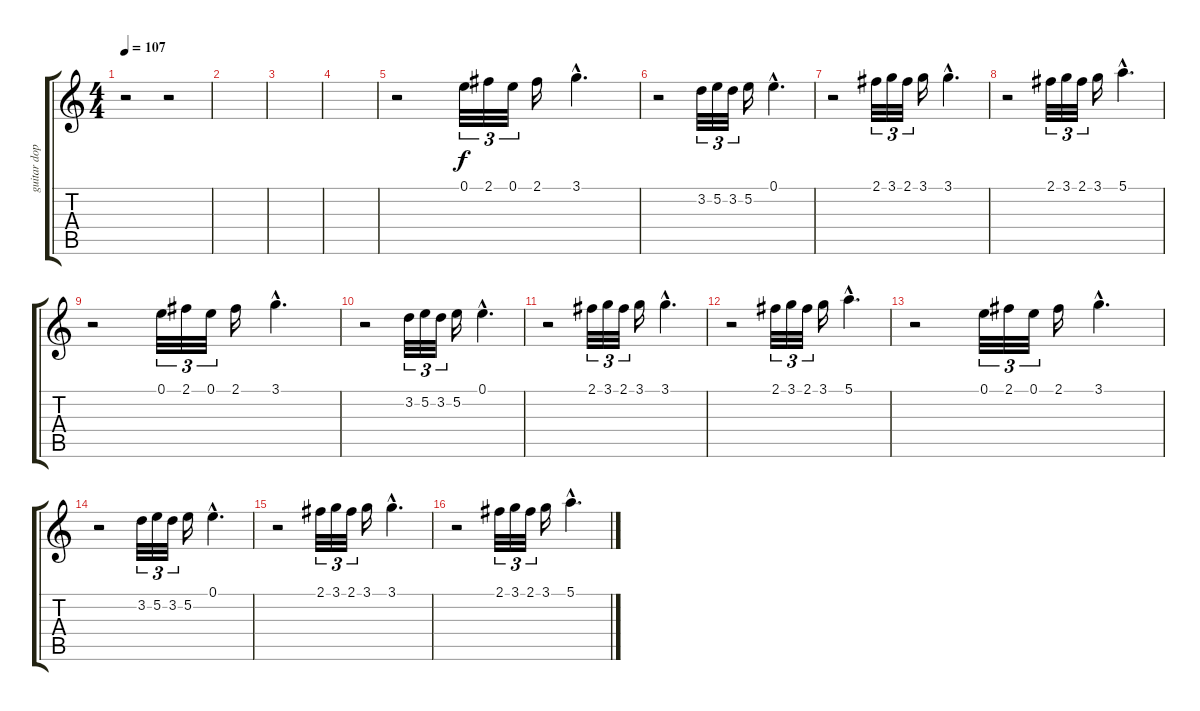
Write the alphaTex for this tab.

\track ("guitar dopolnitel`no" "guitar dop") {instrument acousticguitarnylon}
\staff {score tabs}
\tuning (E4 B3 G3 D3 A2 E2) {hide}
\ts (4 4)
\tempo 107
\clef g2
\ks c
r.2{dy f instrument acousticguitarnylon} r.2 |
|
|
|
r.2 0.1.32{tu (3 2)} 2.1.32{tu (3 2)} 0.1.32{tu (3 2)} 2.1.16 3.1{hac}.4{d} |
r.2 3.2.32{tu (3 2)} 5.2.32{tu (3 2)} 3.2.32{tu (3 2)} 5.2.16 0.1{hac}.4{d} |
r.2 2.1.32{tu (3 2)} 3.1.32{tu (3 2)} 2.1.32{tu (3 2)} 3.1.16 3.1{hac}.4{d} |
r.2 2.1.32{tu (3 2)} 3.1.32{tu (3 2)} 2.1.32{tu (3 2)} 3.1.16 5.1{hac}.4{d} |
r.2{volume 12} 0.1.32{tu (3 2)} 2.1.32{tu (3 2)} 0.1.32{tu (3 2)} 2.1.16 3.1{hac}.4{d} |
r.2 3.2.32{tu (3 2)} 5.2.32{tu (3 2)} 3.2.32{tu (3 2)} 5.2.16 0.1{hac}.4{d} |
r.2 2.1.32{tu (3 2)} 3.1.32{tu (3 2)} 2.1.32{tu (3 2)} 3.1.16 3.1{hac}.4{d} |
r.2 2.1.32{tu (3 2)} 3.1.32{tu (3 2)} 2.1.32{tu (3 2)} 3.1.16 5.1{hac}.4{d} |
r.2 0.1.32{tu (3 2)} 2.1.32{tu (3 2)} 0.1.32{tu (3 2)} 2.1.16 3.1{hac}.4{d} |
r.2 3.2.32{tu (3 2)} 5.2.32{tu (3 2)} 3.2.32{tu (3 2)} 5.2.16 0.1{hac}.4{d} |
r.2 2.1.32{tu (3 2)} 3.1.32{tu (3 2)} 2.1.32{tu (3 2)} 3.1.16 3.1{hac}.4{d} |
r.2 2.1.32{tu (3 2)} 3.1.32{tu (3 2)} 2.1.32{tu (3 2)} 3.1.16 5.1{hac}.4{d}
